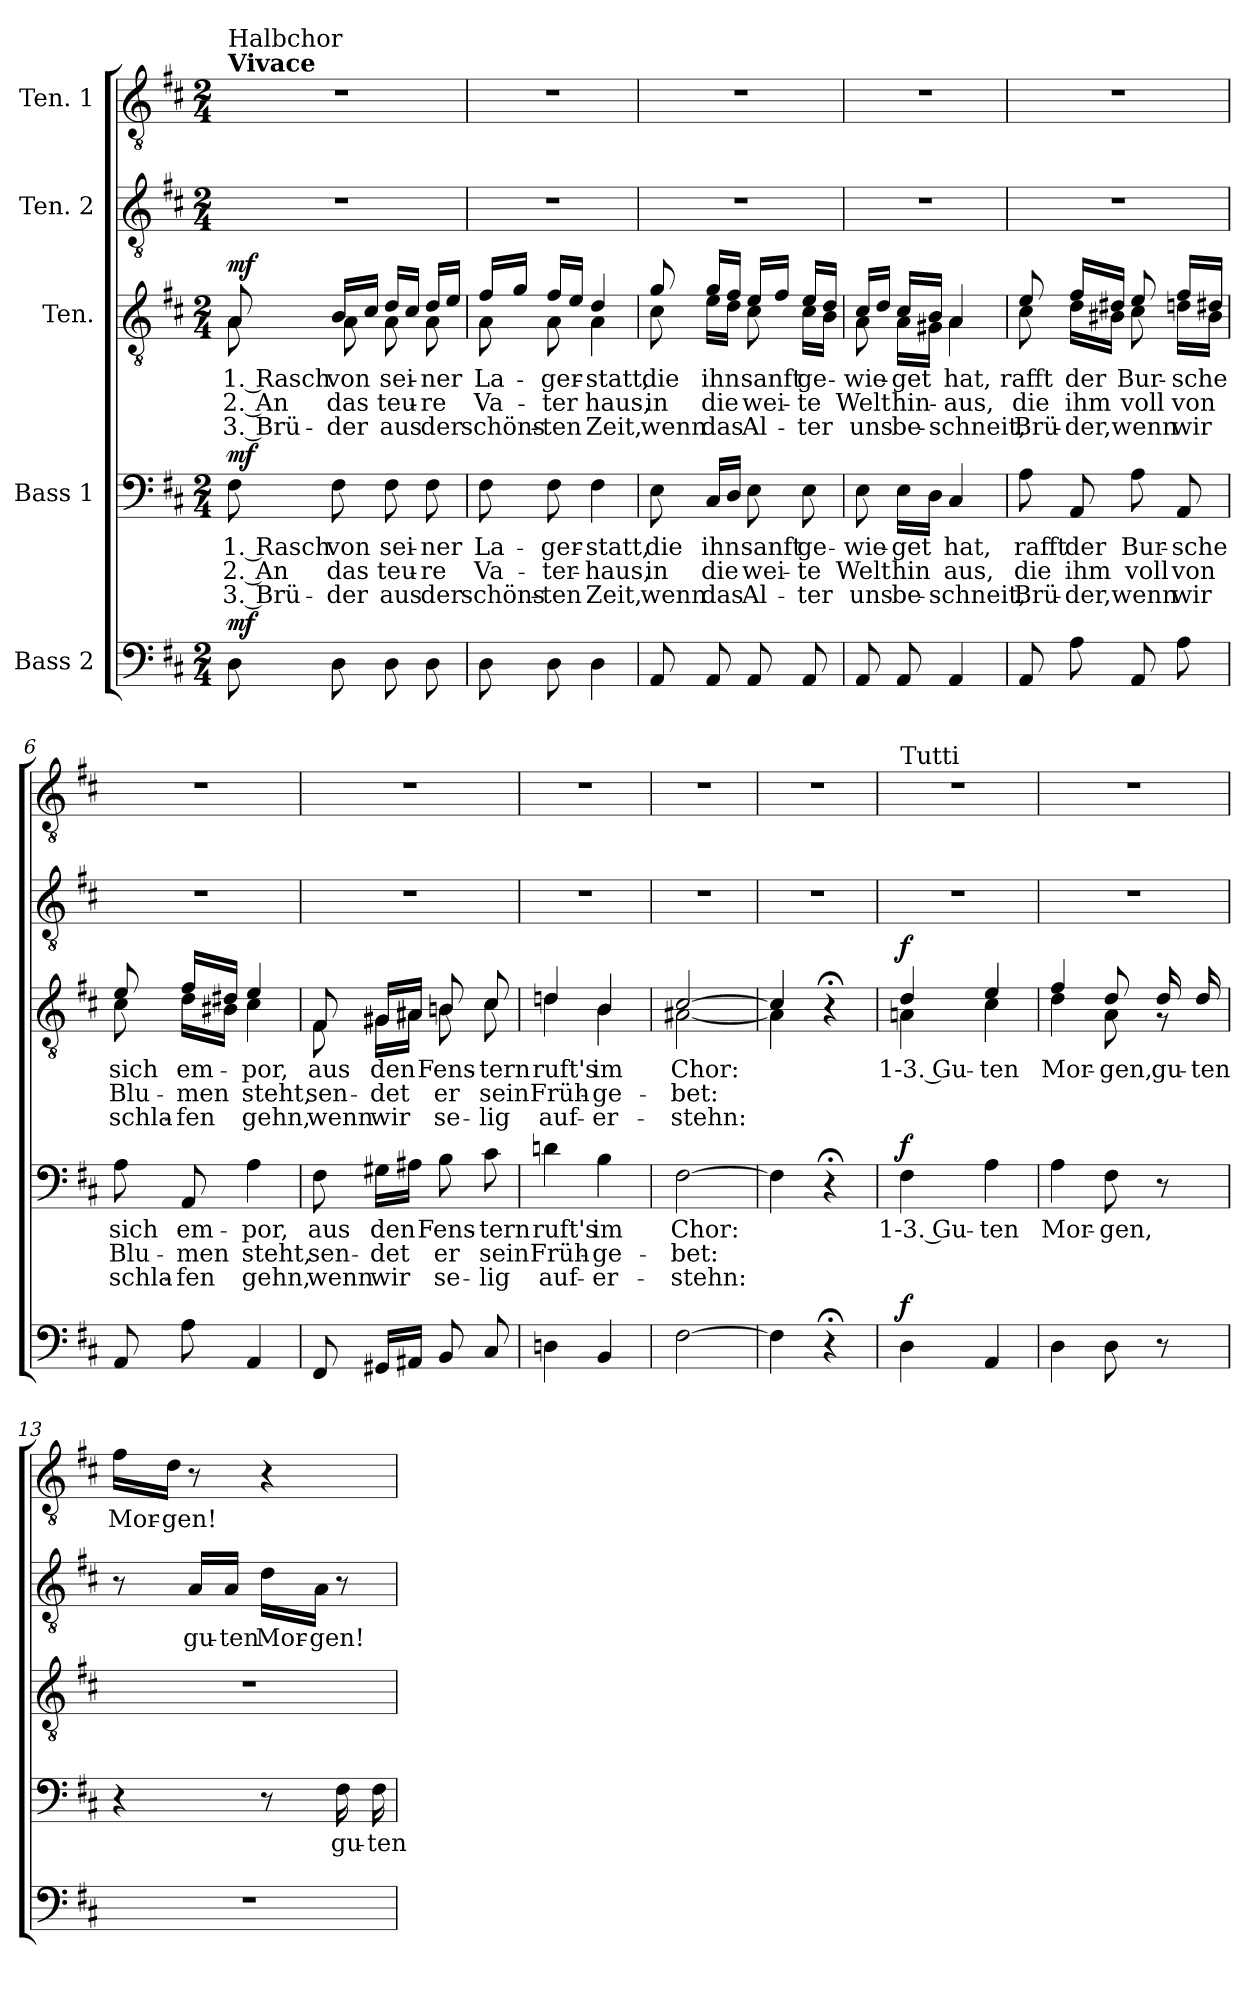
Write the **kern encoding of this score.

**kern	**dynam	**kern	**text	**text	**text	**dynam	**kern	**text	**text	**text	**dynam	**kern	**text	**kern	**text
*part5	*part5	*part4	*part4	*part4	*part4	*part4	*part3	*part3	*part3	*part3	*part3	*part2	*part2	*part1	*part1
*staff5	*staff5	*staff4	*staff4	*staff4	*staff4	*staff4	*staff3	*staff3	*staff3	*staff3	*staff3	*staff2	*staff2	*staff1	*staff1
*I"Bass 2	*	*I"Bass 1	*	*	*	*	*I"Ten.	*	*	*	*	*I"Ten. 2	*	*I"Ten. 1	*
*clefF4	*	*clefF4	*	*	*	*	*clefGv2	*	*	*	*	*clefGv2	*	*clefGv2	*
*k[f#c#]	*	*k[f#c#]	*	*	*	*	*k[f#c#]	*	*	*	*	*k[f#c#]	*	*k[f#c#]	*
*M2/4	*	*M2/4	*	*	*	*	*M2/4	*	*	*	*	*M2/4	*	*M2/4	*
=1	=1	=1	=1	=1	=1	=1	=1	=1	=1	=1	=1	=1	=1	=1	=1
!	!	!	!	!	!	!	!	!	!	!	!	!	!	!LO:TX:a:B:t=Vivace	!
!	!	!	!	!	!	!	!	!	!	!	!	!	!	!LO:TX:a:t=Halbchor	!
!	!LO:DY:a	!	!LO:LY:b	!LO:LY:b	!LO:LY:b	!LO:DY:a	!	!LO:LY:b	!LO:LY:b	!LO:LY:b	!LO:DY:a	!	!	!	!
*	*	*	*	*	*	*	*^	*	*	*	*	*	*	*	*
8D\	mf	8F#\	1. Rasch	2. An	3. Brü-	mf	8A/	8A\	1. Rasch	2. An	3. Brü-	mf	2r	.	2r	.
!	!	!	!LO:LY:b	!LO:LY:b	!LO:LY:b	!	!	!	!LO:LY:b	!LO:LY:b	!LO:LY:b	!	!	!	!	!
8D\	.	8F#\	von	das	-der	.	16B/LL	8A\	von	das	-der	.	.	.	.	.
.	.	.	.	.	.	.	16c#/JJ	.	.	.	.	.	.	.	.	.
!	!	!	!LO:LY:b	!LO:LY:b	!LO:LY:b	!	!	!	!LO:LY:b	!LO:LY:b	!LO:LY:b	!	!	!	!	!
8D\	.	8F#\	sei-	teu-	aus	.	16d/LL	8A\	sei-	teu-	aus	.	.	.	.	.
.	.	.	.	.	.	.	16c#/JJ	.	.	.	.	.	.	.	.	.
!	!	!	!LO:LY:b	!LO:LY:b	!LO:LY:b	!	!	!	!LO:LY:b	!LO:LY:b	!LO:LY:b	!	!	!	!	!
8D\	.	8F#\	-ner	-re	der	.	16d/LL	8A\	-ner	-re	der	.	.	.	.	.
.	.	.	.	.	.	.	16e/JJ	.	.	.	.	.	.	.	.	.
=2	=2	=2	=2	=2	=2	=2	=2	=2	=2	=2	=2	=2	=2	=2	=2	=2
!	!	!	!LO:LY:b	!LO:LY:b	!LO:LY:b	!	!	!	!LO:LY:b	!LO:LY:b	!LO:LY:b	!	!	!	!	!
8D\	.	8F#\	La-	Va-	schöns-	.	16f#/LL	8A\	La-	Va-	schöns-	.	2r	.	2r	.
.	.	.	.	.	.	.	16g/JJ	.	.	.	.	.	.	.	.	.
!	!	!	!LO:LY:b	!LO:LY:b	!LO:LY:b	!	!	!	!LO:LY:b	!LO:LY:b	!LO:LY:b	!	!	!	!	!
8D\	.	8F#\	-ger-	-ter-	-ten	.	16f#/LL	8A\	-ger-	-ter	-ten	.	.	.	.	.
.	.	.	.	.	.	.	16e/JJ	.	.	.	.	.	.	.	.	.
!	!	!	!LO:LY:b	!LO:LY:b	!LO:LY:b	!	!	!	!LO:LY:b	!LO:LY:b	!LO:LY:b	!	!	!	!	!
4D\	.	4F#\	-statt,	-haus,	Zeit,	.	4d/	4A\	-statt,	haus,	Zeit,	.	.	.	.	.
=3	=3	=3	=3	=3	=3	=3	=3	=3	=3	=3	=3	=3	=3	=3	=3	=3
!	!	!	!LO:LY:b	!LO:LY:b	!LO:LY:b	!	!	!	!LO:LY:b	!LO:LY:b	!LO:LY:b	!	!	!	!	!
8AA/	.	8E\	die	in	wenn	.	8g/	8c#\	die	in	wenn	.	2r	.	2r	.
!	!	!	!LO:LY:b	!LO:LY:b	!LO:LY:b	!	!	!	!LO:LY:b	!LO:LY:b	!LO:LY:b	!	!	!	!	!
8AA/	.	16C#/LL	ihn	die	das	.	16g/LL	16e\LL	ihn	die	das	.	.	.	.	.
.	.	16D/JJ	.	.	.	.	16f#/JJ	16d\JJ	.	.	.	.	.	.	.	.
!	!	!	!LO:LY:b	!LO:LY:b	!LO:LY:b	!	!	!	!LO:LY:b	!LO:LY:b	!LO:LY:b	!	!	!	!	!
8AA/	.	8E\	sanft	wei-	Al-	.	16e/LL	8c#\	sanft	wei-	Al-	.	.	.	.	.
.	.	.	.	.	.	.	16f#/JJ	.	.	.	.	.	.	.	.	.
!	!	!	!LO:LY:b	!LO:LY:b	!LO:LY:b	!	!	!	!LO:LY:b	!LO:LY:b	!LO:LY:b	!	!	!	!	!
8AA/	.	8E\	ge-	-te	-ter	.	16e/LL	16c#\LL	ge-	-te	-ter	.	.	.	.	.
.	.	.	.	.	.	.	16d/JJ	16B\JJ	.	.	.	.	.	.	.	.
!!LO:LB:g=z
=4	=4	=4	=4	=4	=4	=4	=4	=4	=4	=4	=4	=4	=4	=4	=4	=4
!	!	!	!LO:LY:b	!LO:LY:b	!LO:LY:b	!	!	!	!LO:LY:b	!LO:LY:b	!LO:LY:b	!	!	!	!	!
8AA/	.	8E\	-wie-	Welt	uns	.	16c#/LL	8A\	-wie-	Welt	uns	.	2r	.	2r	.
.	.	.	.	.	.	.	16d/JJ	.	.	.	.	.	.	.	.	.
!	!	!	!LO:LY:b	!LO:LY:b	!LO:LY:b	!	!	!	!LO:LY:b	!LO:LY:b	!LO:LY:b	!	!	!	!	!
8AA/	.	16E\LL	-get	hin	be-	.	16c#/LL	16A\LL	-get	hin-	be-	.	.	.	.	.
.	.	16D\JJ	.	.	.	.	16B/JJ	16G#X\JJ	.	.	.	.	.	.	.	.
!	!	!	!LO:LY:b	!LO:LY:b	!LO:LY:b	!	!	!	!LO:LY:b	!LO:LY:b	!LO:LY:b	!	!	!	!	!
4AA/	.	4C#/	hat,	aus,	-schneit,	.	4A/	4A\	hat,	-aus,	-schneit,	.	.	.	.	.
=5	=5	=5	=5	=5	=5	=5	=5	=5	=5	=5	=5	=5	=5	=5	=5	=5
!	!	!	!LO:LY:b	!LO:LY:b	!LO:LY:b	!	!	!	!LO:LY:b	!LO:LY:b	!LO:LY:b	!	!	!	!	!
8AA/	.	8A\	rafft	die	Brü-	.	8e/	8c#\	rafft	die	Brü-	.	2r	.	2r	.
!	!	!	!LO:LY:b	!LO:LY:b	!LO:LY:b	!	!	!	!LO:LY:b	!LO:LY:b	!LO:LY:b	!	!	!	!	!
8A\	.	8AA/	der	ihm	-der,	.	16f#/LL	16d\LL	der	ihm	-der,	.	.	.	.	.
.	.	.	.	.	.	.	16d#X/JJ	16B#X\JJ	.	.	.	.	.	.	.	.
!	!	!	!LO:LY:b	!LO:LY:b	!LO:LY:b	!	!	!	!LO:LY:b	!LO:LY:b	!LO:LY:b	!	!	!	!	!
8AA/	.	8A\	Bur-	voll	wenn	.	8e/	8c#\	Bur-	voll	wenn	.	.	.	.	.
!	!	!	!LO:LY:b	!LO:LY:b	!LO:LY:b	!	!	!	!LO:LY:b	!LO:LY:b	!LO:LY:b	!	!	!	!	!
8A\	.	8AA/	-sche	von	wir	.	16f#/LL	16dn\LL	-sche	von	wir	.	.	.	.	.
.	.	.	.	.	.	.	16d#X/JJ	16B#\JJ	.	.	.	.	.	.	.	.
=6	=6	=6	=6	=6	=6	=6	=6	=6	=6	=6	=6	=6	=6	=6	=6	=6
!	!	!	!LO:LY:b	!LO:LY:b	!LO:LY:b	!	!	!	!LO:LY:b	!LO:LY:b	!LO:LY:b	!	!	!	!	!
8AA/	.	8A\	sich	Blu-	schla-	.	8e/	8c#\	sich	Blu-	schla-	.	2r	.	2r	.
!	!	!	!LO:LY:b	!LO:LY:b	!LO:LY:b	!	!	!	!LO:LY:b	!LO:LY:b	!LO:LY:b	!	!	!	!	!
8A\	.	8AA/	em-	-men	-fen	.	16f#/LL	16d\LL	em-	-men	-fen	.	.	.	.	.
.	.	.	.	.	.	.	16d#X/JJ	16B#X\JJ	.	.	.	.	.	.	.	.
!	!	!	!LO:LY:b	!LO:LY:b	!LO:LY:b	!	!	!	!LO:LY:b	!LO:LY:b	!LO:LY:b	!	!	!	!	!
4AA/	.	4A\	-por,	steht,	gehn,	.	4e/	4c#\	-por,	steht,	gehn,	.	.	.	.	.
!!LO:LB:g=z
=7	=7	=7	=7	=7	=7	=7	=7	=7	=7	=7	=7	=7	=7	=7	=7	=7
!	!	!	!LO:LY:b	!LO:LY:b	!LO:LY:b	!	!	!	!LO:LY:b	!LO:LY:b	!LO:LY:b	!	!	!	!	!
8FF#/	.	8F#\	aus	sen-	wenn	.	8F#/	8F#\	aus	sen-	wenn	.	2r	.	2r	.
!	!	!	!LO:LY:b	!LO:LY:b	!LO:LY:b	!	!	!	!LO:LY:b	!LO:LY:b	!LO:LY:b	!	!	!	!	!
16GG#X/LL	.	16G#X\LL	den	-det	wir	.	16G#X/LL	16G#\LL	den	-det	wir	.	.	.	.	.
16AA#X/JJ	.	16A#X\JJ	.	.	.	.	16A#X/JJ	16A#\JJ	.	.	.	.	.	.	.	.
!	!	!	!LO:LY:b	!LO:LY:b	!LO:LY:b	!	!	!	!LO:LY:b	!LO:LY:b	!LO:LY:b	!	!	!	!	!
8BB/	.	8B\	Fens-	er	se-	.	8Bn/	8B\	Fens-	er	se-	.	.	.	.	.
!	!	!	!LO:LY:b	!LO:LY:b	!LO:LY:b	!	!	!	!LO:LY:b	!LO:LY:b	!LO:LY:b	!	!	!	!	!
8C#/	.	8c#\	-tern	sein	-lig	.	8c#/	8c#\	-tern	sein	-lig	.	.	.	.	.
=8	=8	=8	=8	=8	=8	=8	=8	=8	=8	=8	=8	=8	=8	=8	=8	=8
!	!	!	!LO:LY:b	!LO:LY:b	!LO:LY:b	!	!	!	!LO:LY:b	!LO:LY:b	!LO:LY:b	!	!	!	!	!
4Dn\	.	4dn\	ruft's	Früh-	auf-	.	4dn/	4d\	ruft's	Früh-	auf-	.	2r	.	2r	.
!	!	!	!LO:LY:b	!LO:LY:b	!LO:LY:b	!	!	!	!LO:LY:b	!LO:LY:b	!LO:LY:b	!	!	!	!	!
4BB/	.	4B\	im	-ge-	-er-	.	4B/	4B\	im	-ge-	-er-	.	.	.	.	.
=9	=9	=9	=9	=9	=9	=9	=9	=9	=9	=9	=9	=9	=9	=9	=9	=9
!	!	!	!LO:LY:b	!LO:LY:b	!LO:LY:b	!	!	!	!LO:LY:b	!LO:LY:b	!LO:LY:b	!	!	!	!	!
[2F#\	.	[2F#\	Chor:	-bet:	-stehn:	.	[2c#/	[2A#X\	Chor:	-bet:	-stehn:	.	2r	.	2r	.
=10	=10	=10	=10	=10	=10	=10	=10	=10	=10	=10	=10	=10	=10	=10	=10	=10
4F#\]	.	4F#\]	.	.	.	.	4c#/]	4A#\]	.	.	.	.	2r	.	2r	.
4r;<	.	4r;<	.	.	.	.	4r;<	4ryy	.	.	.	.	.	.	.	.
=11	=11	=11	=11	=11	=11	=11	=11	=11	=11	=11	=11	=11	=11	=11	=11	=11
!	!	!	!	!	!	!	!	!	!	!	!	!	!	!	!LO:TX:a:t=Tutti	!
!	!LO:DY:a	!	!LO:LY:b	!	!	!LO:DY:a	!	!	!LO:LY:b	!	!	!LO:DY:a	!	!	!	!
4D\	f	4F#\	1-3. Gu-	.	.	f	4d/	4An\	1-3. Gu-	.	.	f	2r	.	2r	.
!	!	!	!LO:LY:b	!	!	!	!	!	!LO:LY:b	!	!	!	!	!	!	!
4AA/	.	4A\	-ten	.	.	.	4e/	4c#\	-ten	.	.	.	.	.	.	.
=12	=12	=12	=12	=12	=12	=12	=12	=12	=12	=12	=12	=12	=12	=12	=12	=12
!	!	!	!LO:LY:b	!	!	!	!	!	!LO:LY:b	!	!	!	!	!	!	!
4D\	.	4A\	Mor-	.	.	.	4f#/	4d\	Mor-	.	.	.	2r	.	2r	.
!	!	!	!LO:LY:b	!	!	!	!	!	!LO:LY:b	!	!	!	!	!	!	!
8D\	.	8F#\	-gen,	.	.	.	8d/	8A\	-gen,	.	.	.	.	.	.	.
!	!	!	!	!	!	!	!	!	!LO:LY:b	!	!	!	!	!	!	!
8r	.	8r	.	.	.	.	16d/	8r	gu-	.	.	.	.	.	.	.
!	!	!	!	!	!	!	!	!	!LO:LY:b	!	!	!	!	!	!	!
.	.	.	.	.	.	.	16d/	.	-ten	.	.	.	.	.	.	.
*	*	*	*	*	*	*	*v	*v	*	*	*	*	*	*	*	*
!!LO:PB:g=z
=13	=13	=13	=13	=13	=13	=13	=13	=13	=13	=13	=13	=13	=13	=13	=13
!	!	!	!	!	!	!	!	!	!	!	!	!	!	!	!LO:LY:b
2r	.	4r	.	.	.	.	2r	.	.	.	.	8r	.	16f#\LL	Mor-
!	!	!	!	!	!	!	!	!	!	!	!	!	!	!	!LO:LY:b
.	.	.	.	.	.	.	.	.	.	.	.	.	.	16d\JJ	-gen!
!	!	!	!	!	!	!	!	!	!	!	!	!	!LO:LY:b	!	!
.	.	.	.	.	.	.	.	.	.	.	.	16A/LL	gu-	8r	.
!	!	!	!	!	!	!	!	!	!	!	!	!	!LO:LY:b	!	!
.	.	.	.	.	.	.	.	.	.	.	.	16A/JJ	-ten	.	.
!	!	!	!	!	!	!	!	!	!	!	!	!	!LO:LY:b	!	!
.	.	8r	.	.	.	.	.	.	.	.	.	16d\LL	Mor-	4r	.
!	!	!	!	!	!	!	!	!	!	!	!	!	!LO:LY:b	!	!
.	.	.	.	.	.	.	.	.	.	.	.	16A\JJ	-gen!	.	.
!	!	!	!LO:LY:b	!	!	!	!	!	!	!	!	!	!	!	!
.	.	16F#\	gu-	.	.	.	.	.	.	.	.	8r	.	.	.
!	!	!	!LO:LY:b	!	!	!	!	!	!	!	!	!	!	!	!
.	.	16F#\	-ten	.	.	.	.	.	.	.	.	.	.	.	.
=	=	=	=	=	=	=	=	=	=	=	=	=	=	=	=
*-	*-	*-	*-	*-	*-	*-	*-	*-	*-	*-	*-	*-	*-	*-	*-
